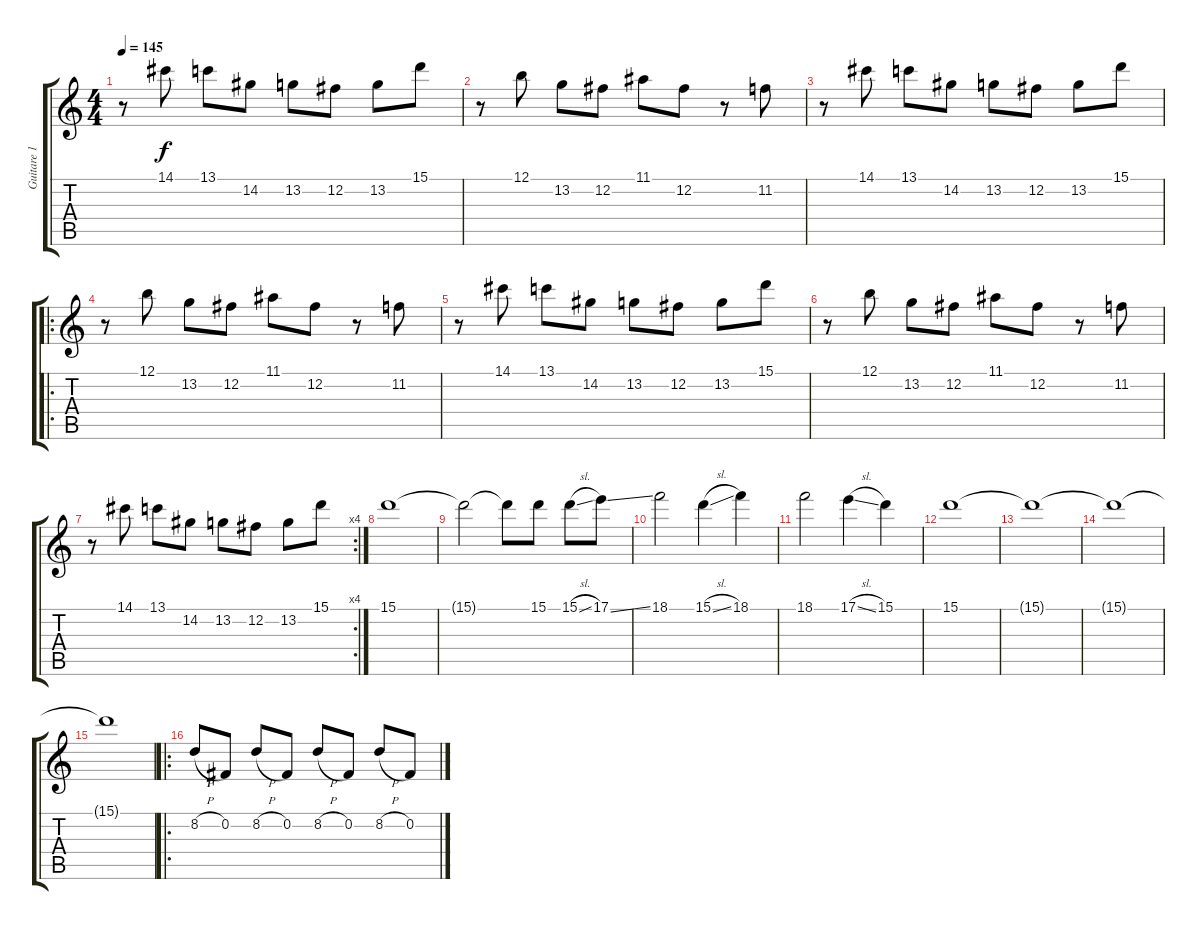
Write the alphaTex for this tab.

\track ("Guitare 1" "Guitare 1") {instrument distortionguitar}
\staff {score tabs}
\tuning (B3 Gb3 D3 A2 E2 B1) {hide}
\ts (4 4)
\tempo 145
\clef g2
\ks c
r.8{dy f} 14.1.8 13.1.8 14.2.8 13.2.8 12.2.8 13.2.8 15.1.8 |
r.8 12.1.8 13.2.8 12.2.8 11.1.8 12.2.8 r.8 11.2.8 |
r.8 14.1.8 13.1.8 14.2.8 13.2.8 12.2.8 13.2.8 15.1.8 |
\ro
r.8 12.1.8 13.2.8 12.2.8 11.1.8 12.2.8 r.8 11.2.8 |
r.8 14.1.8 13.1.8 14.2.8 13.2.8 12.2.8 13.2.8 15.1.8 |
r.8 12.1.8 13.2.8 12.2.8 11.1.8 12.2.8 r.8 11.2.8 |
\rc 4
r.8 14.1.8 13.1.8 14.2.8 13.2.8 12.2.8 13.2.8 15.1.8 |
15.1.1 |
15.1{t}.2 15.1{t}.8 15.1.8 15.1{sl}.8 17.1{ss}.8 |
18.1.2 15.1{sl}.4 18.1.4 |
18.1.2 17.1{sl}.4 15.1.4 |
15.1.1 |
15.1{t}.1 |
15.1{t}.1 |
15.1{t}.1 |
\ro
8.2{h}.8 0.2.8 8.2{h}.8 0.2.8 8.2{h}.8 0.2.8 8.2{h}.8 0.2.8
